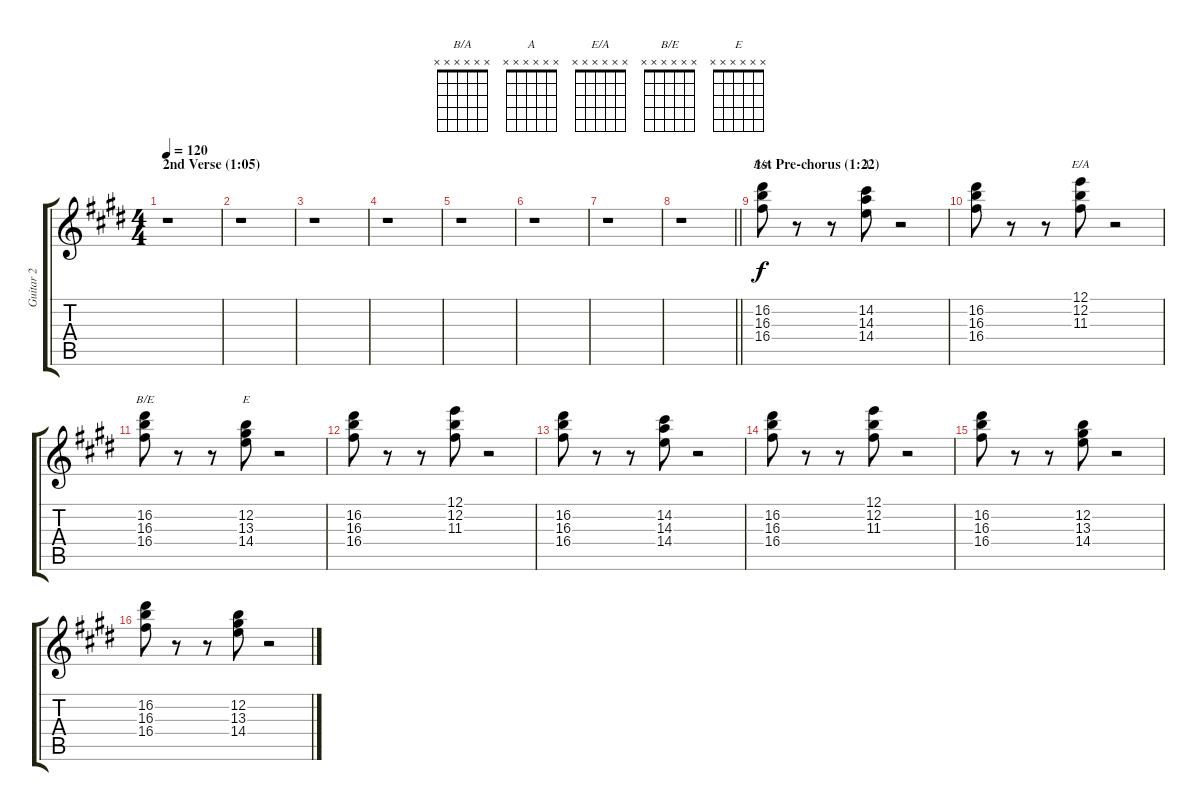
\track ("Guitar 2" "Guitar 2") {instrument distortionguitar}
\staff {score tabs}
\tuning (E4 B3 G3 D3 A2 E2) {hide}
\chord ("B/A" x x x x x x)
\chord ("A" x x x x x x)
\chord ("E/A" x x x x x x)
\chord ("B/E" x x x x x x)
\chord ("E" x x x x x x)
\ts (4 4)
\section ("" "2nd Verse (1:05)")
\tempo 120
\clef g2
\ks e
r.1{dy f} |
r.1 |
r.1 |
r.1 |
r.1 |
r.1 |
r.1 |
\barLineRight lightlight
r.1 |
\section ("" "1st Pre-chorus (1:22)")
(16.2 16.3 16.4).8{ch "B/A" volume 10 balance 16 instrument distortionguitar} r.8 r.8 (14.2 14.3 14.4).8{ch "A"} r.2 |
(16.2 16.3 16.4).8 r.8 r.8 (12.1 12.2 11.3).8{ch "E/A"} r.2 |
(16.2 16.3 16.4).8{ch "B/E"} r.8 r.8 (12.2 13.3 14.4).8{ch "E"} r.2 |
(16.2 16.3 16.4).8 r.8 r.8 (12.1 12.2 11.3).8 r.2 |
(16.2 16.3 16.4).8 r.8 r.8 (14.2 14.3 14.4).8 r.2 |
(16.2 16.3 16.4).8 r.8 r.8 (12.1 12.2 11.3).8 r.2 |
(16.2 16.3 16.4).8 r.8 r.8 (12.2 13.3 14.4).8 r.2 |
(16.2 16.3 16.4).8 r.8 r.8 (12.2 13.3 14.4).8 r.2
